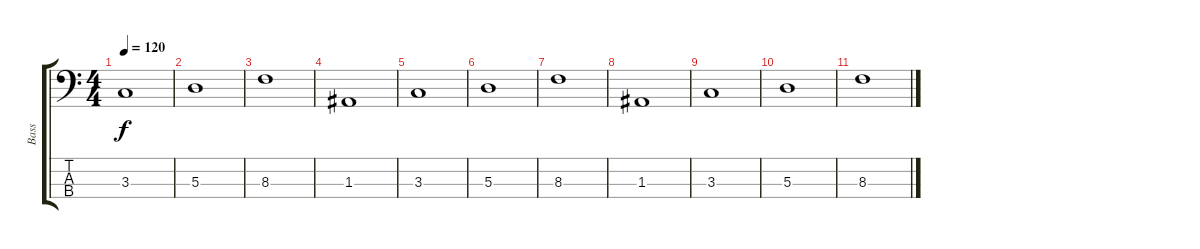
\track ("Bass" "Bass") {instrument electricbasspick}
\staff {score tabs}
\tuning (G2 D2 A1 D1) {hide}
\ts (4 4)
\tempo 120
\clef f4
\ks c
3.3.1{dy f} |
5.3.1 |
8.3.1 |
1.3.1 |
3.3.1 |
5.3.1 |
8.3.1 |
1.3.1 |
3.3.1 |
5.3.1 |
8.3.1
